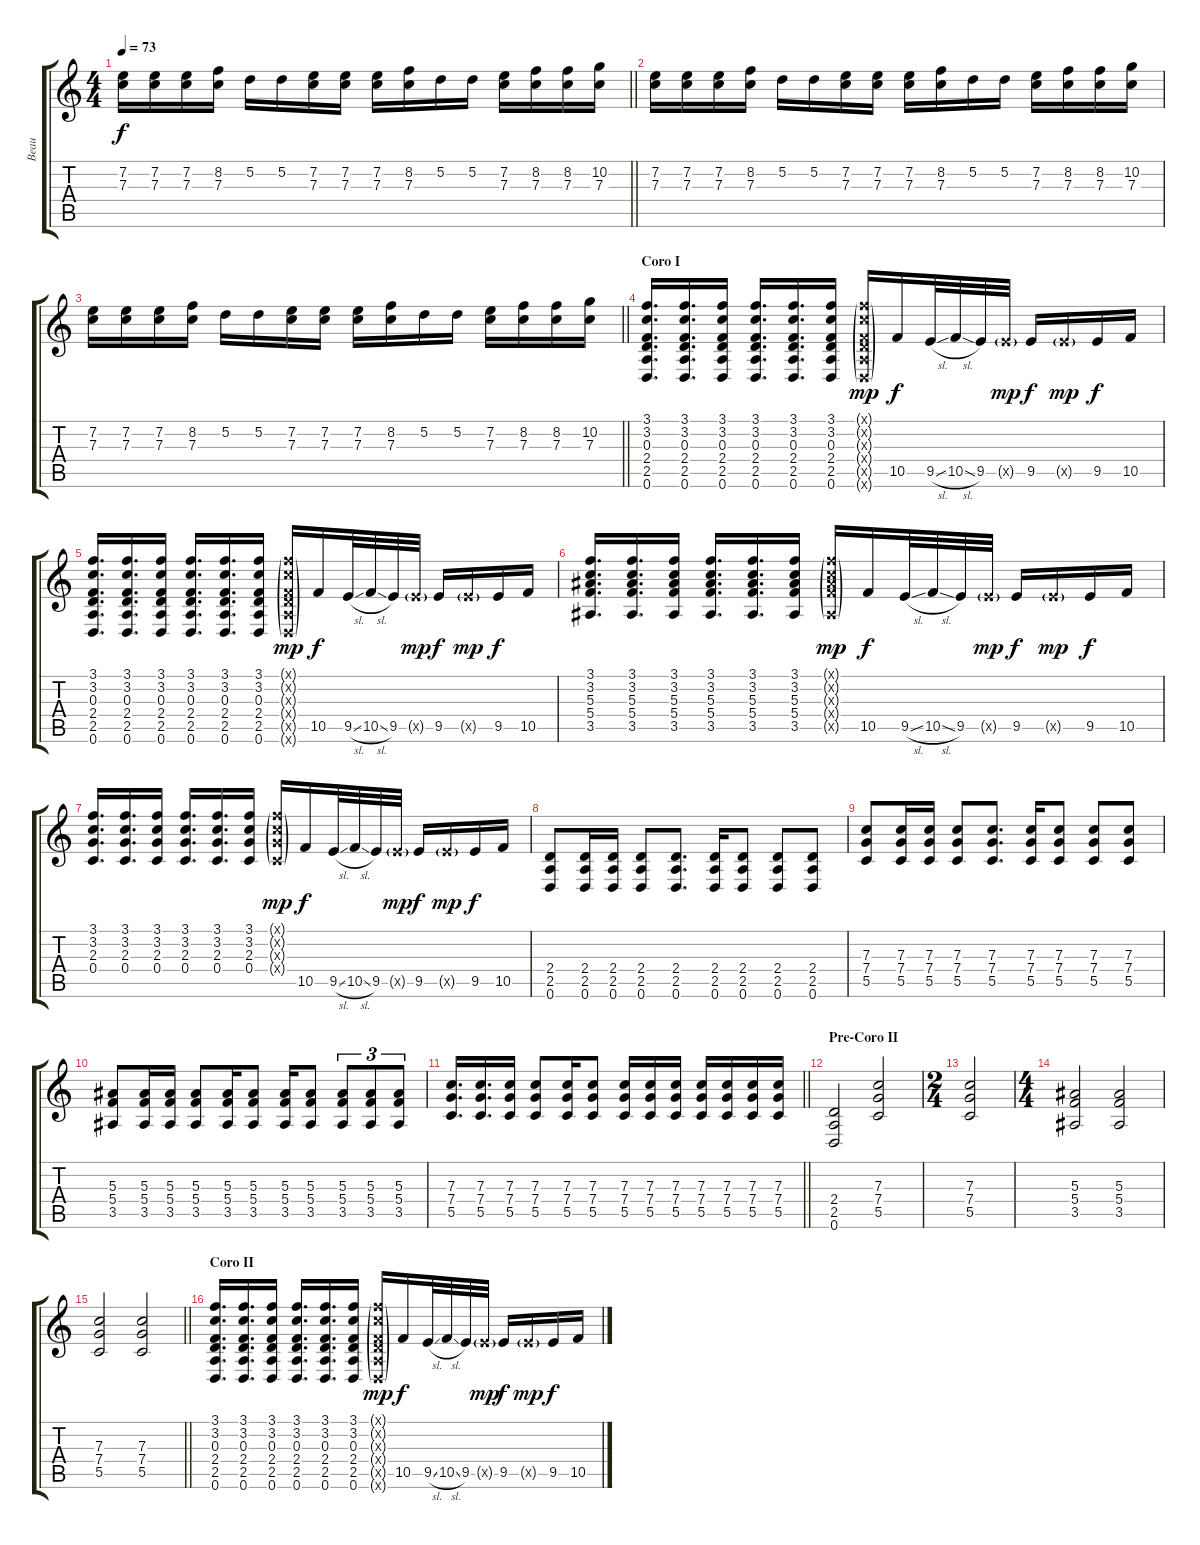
\track ("Beau" "Beau") {instrument distortionguitar}
\staff {score tabs}
\tuning (D4 A3 F3 C3 G2 D2) {hide}
\ts (4 4)
\tempo 73
\clef g2
\barLineRight lightlight
\ks c
(7.2 7.3).16{dy f} (7.2 7.3).16 (7.2 7.3).16 (8.2 7.3).16 5.2.16 5.2.16 (7.2 7.3).16 (7.2 7.3).16 (7.2 7.3).16 (8.2 7.3).16 5.2.16 5.2.16 (7.2 7.3).16 (8.2 7.3).16 (8.2 7.3).16 (10.2 7.3).16 |
(7.2 7.3).16 (7.2 7.3).16 (7.2 7.3).16 (8.2 7.3).16 5.2.16 5.2.16 (7.2 7.3).16 (7.2 7.3).16 (7.2 7.3).16 (8.2 7.3).16 5.2.16 5.2.16 (7.2 7.3).16 (8.2 7.3).16 (8.2 7.3).16 (10.2 7.3).16 |
\barLineRight lightlight
(7.2 7.3).16 (7.2 7.3).16 (7.2 7.3).16 (8.2 7.3).16 5.2.16 5.2.16 (7.2 7.3).16 (7.2 7.3).16 (7.2 7.3).16 (8.2 7.3).16 5.2.16 5.2.16 (7.2 7.3).16 (8.2 7.3).16 (8.2 7.3).16 (10.2 7.3).16 |
\section ("" "Coro I")
(3.1 3.2 0.3 2.4 2.5 0.6).16{d} (3.1 3.2 0.3 2.4 2.5 0.6).16{d} (3.1 3.2 0.3 2.4 2.5 0.6).16 (3.1 3.2 0.3 2.4 2.5 0.6).16{d} (3.1 3.2 0.3 2.4 2.5 0.6).16{d} (3.1 3.2 0.3 2.4 2.5 0.6).16 (3.1{g x} 3.2{g x} 0.3{g x} 2.4{g x} 2.5{g x} 0.6{g x}).16{dy mp} 10.5.16{dy f} 9.5{sl}.32 10.5{sl}.32 9.5.32 9.5{g x}.32{dy mp} 9.5.16{dy f} 9.5{g x}.16{dy mp} 9.5.16{dy f} 10.5.16 |
(3.1 3.2 0.3 2.4 2.5 0.6).16{d} (3.1 3.2 0.3 2.4 2.5 0.6).16{d} (3.1 3.2 0.3 2.4 2.5 0.6).16 (3.1 3.2 0.3 2.4 2.5 0.6).16{d} (3.1 3.2 0.3 2.4 2.5 0.6).16{d} (3.1 3.2 0.3 2.4 2.5 0.6).16 (3.1{g x} 3.2{g x} 0.3{g x} 2.4{g x} 2.5{g x} 0.6{g x}).16{dy mp} 10.5.16{dy f} 9.5{sl}.32 10.5{sl}.32 9.5.32 9.5{g x}.32{dy mp} 9.5.16{dy f} 9.5{g x}.16{dy mp} 9.5.16{dy f} 10.5.16 |
(3.1 3.2 5.3 5.4 3.5).16{d} (3.1 3.2 5.3 5.4 3.5).16{d} (3.1 3.2 5.3 5.4 3.5).16 (3.1 3.2 5.3 5.4 3.5).16{d} (3.1 3.2 5.3 5.4 3.5).16{d} (3.1 3.2 5.3 5.4 3.5).16 (3.1{g x} 3.2{g x} 5.3{g x} 5.4{g x} 3.5{g x}).16{dy mp} 10.5.16{dy f} 9.5{sl}.32 10.5{sl}.32 9.5.32 9.5{g x}.32{dy mp} 9.5.16{dy f} 9.5{g x}.16{dy mp} 9.5.16{dy f} 10.5.16 |
(3.1 3.2 2.3 0.4).16{d} (3.1 3.2 2.3 0.4).16{d} (3.1 3.2 2.3 0.4).16 (3.1 3.2 2.3 0.4).16{d} (3.1 3.2 2.3 0.4).16{d} (3.1 3.2 2.3 0.4).16 (3.1{g x} 3.2{g x} 2.3{g x} 0.4{g x}).16{dy mp} 10.5.16{dy f} 9.5{sl}.32 10.5{sl}.32 9.5.32 9.5{g x}.32{dy mp} 9.5.16{dy f} 9.5{g x}.16{dy mp} 9.5.16{dy f} 10.5.16 |
(2.4 2.5 0.6).8 (2.4 2.5 0.6).16 (2.4 2.5 0.6).16 (2.4 2.5 0.6).8 (2.4 2.5 0.6).8{d} (2.4 2.5 0.6).16 (2.4 2.5 0.6).8 (2.4 2.5 0.6).8 (2.4 2.5 0.6).8 |
(7.3 7.4 5.5).8 (7.3 7.4 5.5).16 (7.3 7.4 5.5).16 (7.3 7.4 5.5).8 (7.3 7.4 5.5).8{d} (7.3 7.4 5.5).16 (7.3 7.4 5.5).8 (7.3 7.4 5.5).8 (7.3 7.4 5.5).8 |
(5.3 5.4 3.5).8 (5.3 5.4 3.5).16 (5.3 5.4 3.5).16 (5.3 5.4 3.5).8 (5.3 5.4 3.5).16 (5.3 5.4 3.5).8 (5.3 5.4 3.5).16 (5.3 5.4 3.5).8 (5.3 5.4 3.5).8{tu (3 2)} (5.3 5.4 3.5).8{tu (3 2)} (5.3 5.4 3.5).8{tu (3 2)} |
\barLineRight lightlight
(7.3 7.4 5.5).16{d} (7.3 7.4 5.5).16{d} (7.3 7.4 5.5).16 (7.3 7.4 5.5).8 (7.3 7.4 5.5).16 (7.3 7.4 5.5).8 (7.3 7.4 5.5).16 (7.3 7.4 5.5).16 (7.3 7.4 5.5).16 (7.3 7.4 5.5).16 (7.3 7.4 5.5).16 (7.3 7.4 5.5).16 (7.3 7.4 5.5).16 |
\section ("" "Pre-Coro II")
(2.4 2.5 0.6).2 (7.3 7.4 5.5).2 |
\ts (2 4)
(7.3 7.4 5.5).2 |
\ts (4 4)
(5.3 5.4 3.5).2 (5.3 5.4 3.5).2 |
\barLineRight lightlight
(7.3 7.4 5.5).2 (7.3 7.4 5.5).2 |
\section ("" "Coro II")
(3.1 3.2 0.3 2.4 2.5 0.6).16{d} (3.1 3.2 0.3 2.4 2.5 0.6).16{d} (3.1 3.2 0.3 2.4 2.5 0.6).16 (3.1 3.2 0.3 2.4 2.5 0.6).16{d} (3.1 3.2 0.3 2.4 2.5 0.6).16{d} (3.1 3.2 0.3 2.4 2.5 0.6).16 (3.1{g x} 3.2{g x} 0.3{g x} 2.4{g x} 2.5{g x} 0.6{g x}).16{dy mp} 10.5.16{dy f} 9.5{sl}.32 10.5{sl}.32 9.5.32 9.5{g x}.32{dy mp} 9.5.16{dy f} 9.5{g x}.16{dy mp} 9.5.16{dy f} 10.5.16
